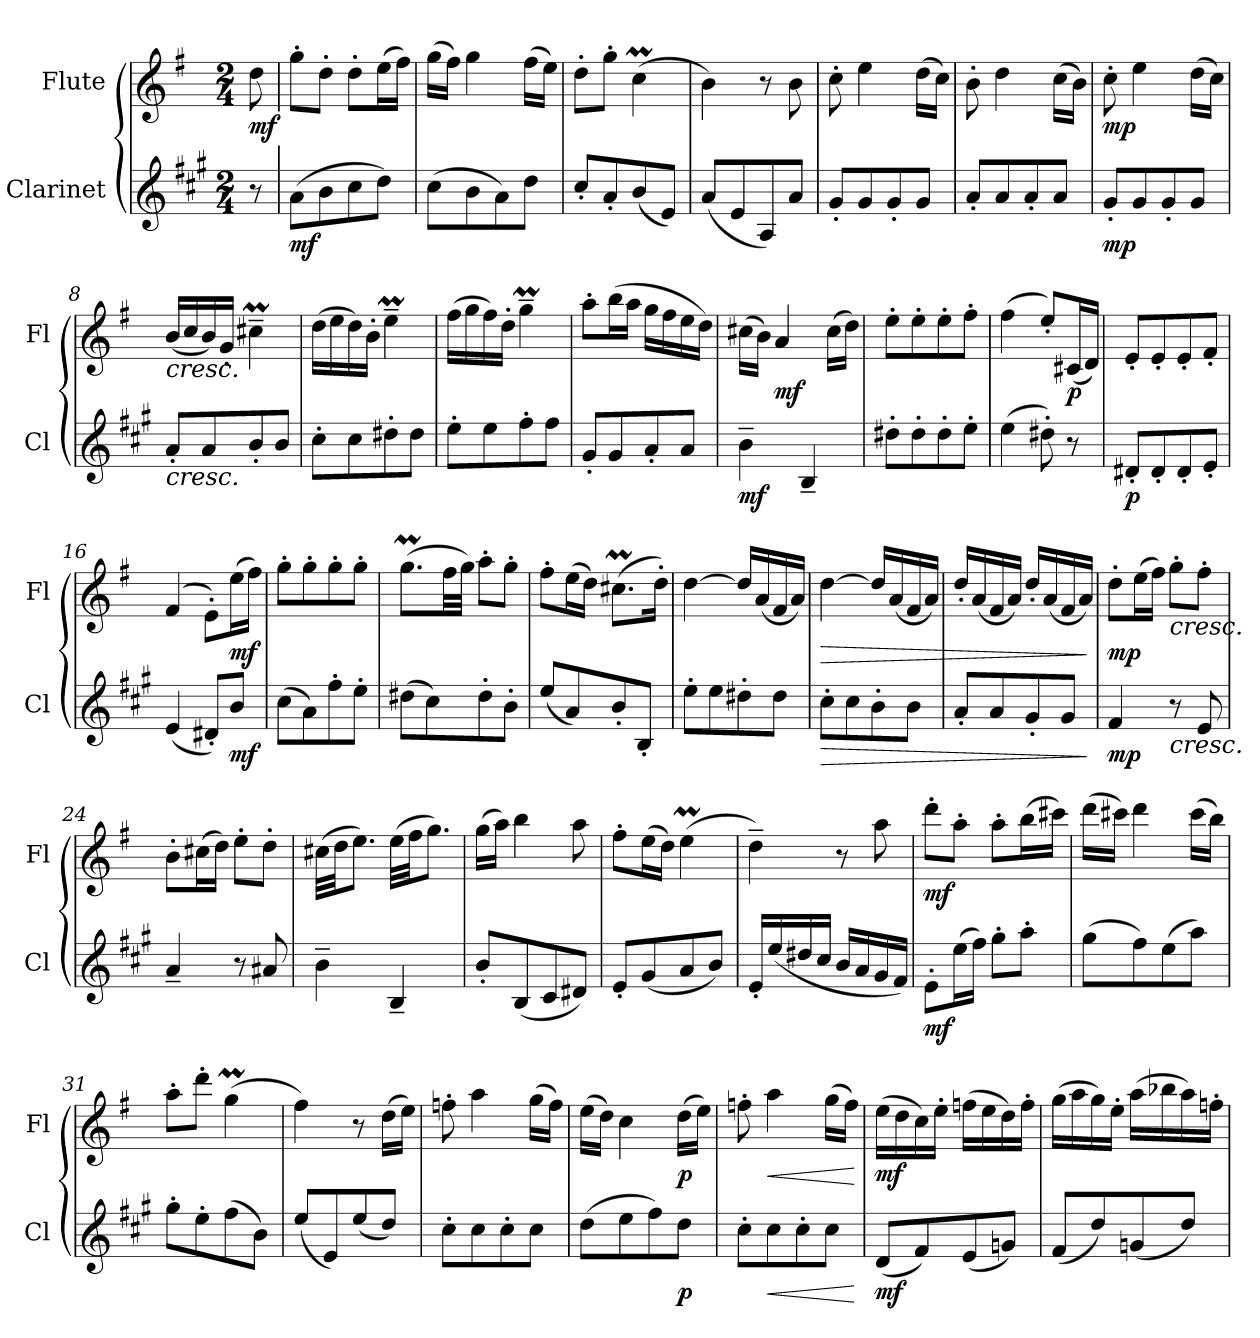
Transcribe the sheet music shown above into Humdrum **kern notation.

**kern	**dynam	**kern	**dynam
*part2	*part2	*part1	*part1
*staff2	*staff2	*staff1	*staff1
*I"Clarinet	*	*I"Flute	*
*I'Cl	*	*I'Fl	*
*clefG2	*	*clefG2	*
*ITrd1c2	*	*	*
*k[f#]	*	*k[f#]	*
*M2/4	*	*M2/4	*
*MM116	*	*MM116	*
=	=	=	=
!	!	!	!LO:DY:b
8r	.	8dd\	mf
=1	=1	=1	=1
!	!LO:DY:b	!	!
(>8g\L	mf	8gg'\L	.
8a\	.	8dd'\J	.
8b\	.	8dd'\L	.
8cc\J)	.	(>16ee\L	.
.	.	16ff#\JJ)	.
=2	=2	=2	=2
(>8b\L	.	(>16gg\LL	.
.	.	16ff#\JJ)	.
8a\	.	4gg\	.
8g\)	.	.	.
8cc\J	.	(>16ff#\LL	.
.	.	16ee\JJ)	.
=3	=3	=3	=3
8b'/L	.	8dd'\L	.
8g'/	.	8gg'\J	.
(<8a/	.	(>4ccM\	.
8d/J)	.	.	.
=4	=4	=4	=4
(<8g/L	.	4b\)	.
8d/	.	.	.
8G/)	.	8r	.
8g/J	.	8b\	.
=5	=5	=5	=5
8f#'/L	.	8cc'\	.
8f#/	.	4ee\	.
8f#'/	.	.	.
8f#/J	.	(>16dd\LL	.
.	.	16cc\JJ)	.
=6	=6	=6	=6
8g'/L	.	8b'\	.
8g/	.	4dd\	.
8g'/	.	.	.
8g/J	.	(>16cc\LL	.
.	.	16b\JJ)	.
=7	=7	=7	=7
!	!LO:DY:b	!	!LO:DY:b
8f#'/L	mp	8cc'\	mp
8f#/	.	4ee\	.
8f#'/	.	.	.
8f#/J	.	(>16dd\LL	.
.	.	16cc\JJ)	.
!!LO:LB:g=z
=8	=8	=8	=8
!	!	!LO:TX:b:i:t=cresc.	!
!LO:TX:b:i:t=cresc.	!	!	!
8g'/L	.	(<16b/LL	.
.	.	16cc/	.
8g/	.	16b/)	.
.	.	16g'/JJ	.
8a'/	.	4cc#Xm~\	.
8a/J	.	.	.
=9	=9	=9	=9
8b'\L	.	(>16dd\LL	.
.	.	16ee\	.
8b\	.	16dd\)	.
.	.	16b'\JJ	.
8cc#X'\	.	4eeM~\	.
8cc#\J	.	.	.
=10	=10	=10	=10
8dd'\L	.	(>16ff#\LL	.
.	.	16gg\	.
8dd\	.	16ff#\)	.
.	.	16dd'\JJ	.
8ee'\	.	4ggM~\	.
8ee\J	.	.	.
=11	=11	=11	=11
8f#'/L	.	8aa'\L	.
8f#/	.	(>16bb\L	.
.	.	16aa\JJ	.
8g'/	.	16gg\LL	.
.	.	16ff#\	.
8g/J	.	16ee\	.
.	.	16dd\JJ)	.
=12	=12	=12	=12
!	!LO:DY:b	!	!
4a~\	mf	(>16cc#X\LL	.
.	.	16b\JJ)	.
!	!	!	!LO:DY:b
.	.	4a/	mf
4A~/	.	.	.
.	.	(>16cc#\LL	.
.	.	16dd\JJ)	.
=13	=13	=13	=13
8cc#X'\L	.	8ee'\L	.
8cc#'\	.	8ee'\	.
8cc#'\	.	8ee'\	.
8dd'\J	.	8ff#'\J	.
=14	=14	=14	=14
(>4dd\	.	(>4ff#\	.
8cc#X'\)	.	8ee'/L)	.
!	!	!	!LO:DY:b
8r	.	(<16c#X/L	p
.	.	16d/JJ)	.
!!LO:PB:g=z
=15	=15	=15	=15
!	!LO:DY:b	!	!
8c#X'/L	p	8e'/L	.
8c#'/	.	8e'/	.
8c#'/	.	8e'/	.
8d'/J	.	8f#'/J	.
=16	=16	=16	=16
(<4d/	.	(>4f#/	.
8c#X'/L)	.	8e'\L)	.
!	!LO:DY:b	!	!LO:DY:b
8a/J	mf	(>16ee\L	mf
.	.	16ff#\JJ)	.
=17	=17	=17	=17
(>8b\L	.	8gg'\L	.
8g\)	.	8gg'\	.
8ee'\	.	8gg'\	.
8dd'\J	.	8gg'\J	.
=18	=18	=18	=18
(>8cc#X\L	.	(>8.ggM\L	.
8b\)	.	.	.
.	.	32ff#\LL	.
.	.	32gg\JJJ)	.
8cc#'\	.	8aa'\L	.
8a'\J	.	8gg'\J	.
=19	=19	=19	=19
(<8dd/L	.	8ff#'\L	.
8g/)	.	(>16ee\L	.
.	.	16dd\JJ)	.
8a'/	.	(>8.cc#Xm\L	.
8A'/J	.	.	.
.	.	16dd'\Jk)	.
=20	=20	=20	=20
8dd'\L	.	[4dd\	.
8dd\	.	.	.
8cc#X'\	.	16dd/LL]	.
.	.	(<16a/	.
8cc#\J	.	16f#/	.
.	.	16a/JJ)	.
=21	=21	=21	=21
!	!LO:HP:b	!	!LO:HP:b
8b'\L	>	[4dd\	>
8b\	.	.	.
8a'\	.	16dd/LL]	.
.	.	(<16a/	.
8a\J	.	16f#/	.
.	.	16a/JJ)	.
!!LO:LB:g=z
=22	=22	=22	=22
8g'/L	.	16dd'/LL	.
.	.	(<16a/	.
8g/	.	16f#/	.
.	.	16a/JJ)	.
8f#'/	.	16dd'/LL	.
.	.	(<16a/	.
8f#/J	.	16f#/	.
.	.	16a/JJ)	.
.	]	.	]
=23	=23	=23	=23
!	!LO:DY:b	!	!LO:DY:b
4e/	mp	8dd'\L	mp
.	.	(>16ee\L	.
.	.	16ff#\JJ)	.
!	!	!LO:TX:b:i:t=cresc.	!
!LO:TX:b:i:t=cresc.	!	!	!
8r	.	8gg'\L	.
8d/	.	8ff#'\J	.
=24	=24	=24	=24
4g~/	.	8b'\L	.
.	.	(>16cc#X\L	.
.	.	16dd\JJ)	.
8r	.	8ee'\L	.
8g#X/	.	8dd'\J	.
=25	=25	=25	=25
4a~\	.	(>32cc#X\LLL	.
.	.	32dd\JJ	.
.	.	8.ee\J)	.
4A~/	.	(>32ee\LLL	.
.	.	32ff#\JJ	.
.	.	8.gg\J)	.
=26	=26	=26	=26
8a'/L	.	(>16gg\LL	.
.	.	16aa\JJ)	.
(<8A/	.	4bb\	.
8B/	.	.	.
8c#X/J)	.	8aa\	.
=27	=27	=27	=27
8d'/L	.	8ff#'\L	.
(<8f#/	.	(>16ee\L	.
.	.	16dd\JJ)	.
8g/	.	(>4eeM\	.
8a/J)	.	.	.
!!LO:LB:g=z
=28	=28	=28	=28
16d'/LL	.	4dd~\)	.
(<16dd/	.	.	.
16cc#X/	.	.	.
16b/JJ	.	.	.
16a/LL	.	8r	.
16g/	.	.	.
16f#/	.	8aa\	.
16e/JJ)	.	.	.
=29	=29	=29	=29
!	!LO:DY:b	!	!LO:DY:b
8d'\L	mf	8ddd'\L	mf
(>16dd\L	.	8aa'\J	.
16ee\JJ)	.	.	.
8ff#'\L	.	8aa'\L	.
8gg'\J	.	(>16bb\L	.
.	.	16ccc#X\JJ)	.
=30	=30	=30	=30
(>8ff#\L	.	(>16ddd\LL	.
.	.	16ccc#X\JJ)	.
8ee\)	.	4ddd\	.
(>8dd\	.	.	.
8gg\J)	.	(>16ccc#\LL	.
.	.	16bb\JJ)	.
=31	=31	=31	=31
8ff#'\L	.	8aa'\L	.
8dd'\	.	8ddd'\J	.
(>8ee\	.	(>4ggM\	.
8a\J)	.	.	.
=32	=32	=32	=32
(<8dd/L	.	4ff#\)	.
8d/)	.	.	.
(<8dd/	.	8r	.
8cc/J)	.	(>16dd\LL	.
.	.	16ee\JJ)	.
=33	=33	=33	=33
8b'\L	.	8ffn'\	.
8b\	.	4aa\	.
8b'\	.	.	.
8b\J	.	(>16gg\LL	.
.	.	16ff\JJ)	.
=34	=34	=34	=34
(>8cc\L	.	(>16ee\LL	.
.	.	16dd\JJ)	.
8dd\	.	4cc\	.
8ee\)	.	.	.
!	!LO:DY:b	!	!LO:DY:b
8cc\J	p	(>16dd\LL	p
.	.	16ee\JJ)	.
!!LO:LB:g=z
=35	=35	=35	=35
8b'\L	.	8ffn'\	.
!	!LO:HP:b	!	!LO:HP:b
8b\	<	4aa\	<
8b'\	.	.	.
8b\J	.	(>16gg\LL	.
.	.	16ff\JJ)	.
.	[	.	[
=36	=36	=36	=36
!	!LO:DY:b	!	!LO:DY:b
(<8c/L	mf	(>16ee\LL	mf
.	.	16dd\	.
8e/)	.	16cc\)	.
.	.	16ee'\JJ	.
(<8d/	.	(>16ffn\LL	.
.	.	16ee\	.
8fn/J)	.	16dd\)	.
.	.	16ff'\JJ	.
=37	=37	=37	=37
(<8e/L	.	(>16gg\LL	.
.	.	16aa\	.
8cc/)	.	16gg\)	.
.	.	16ee'\JJ	.
(<8fn/	.	(>16aa\LL	.
.	.	16bb-X\	.
8cc/J)	.	16aa\)	.
.	.	16ffn'\JJ	.
=	=	=	=
*-	*-	*-	*-
